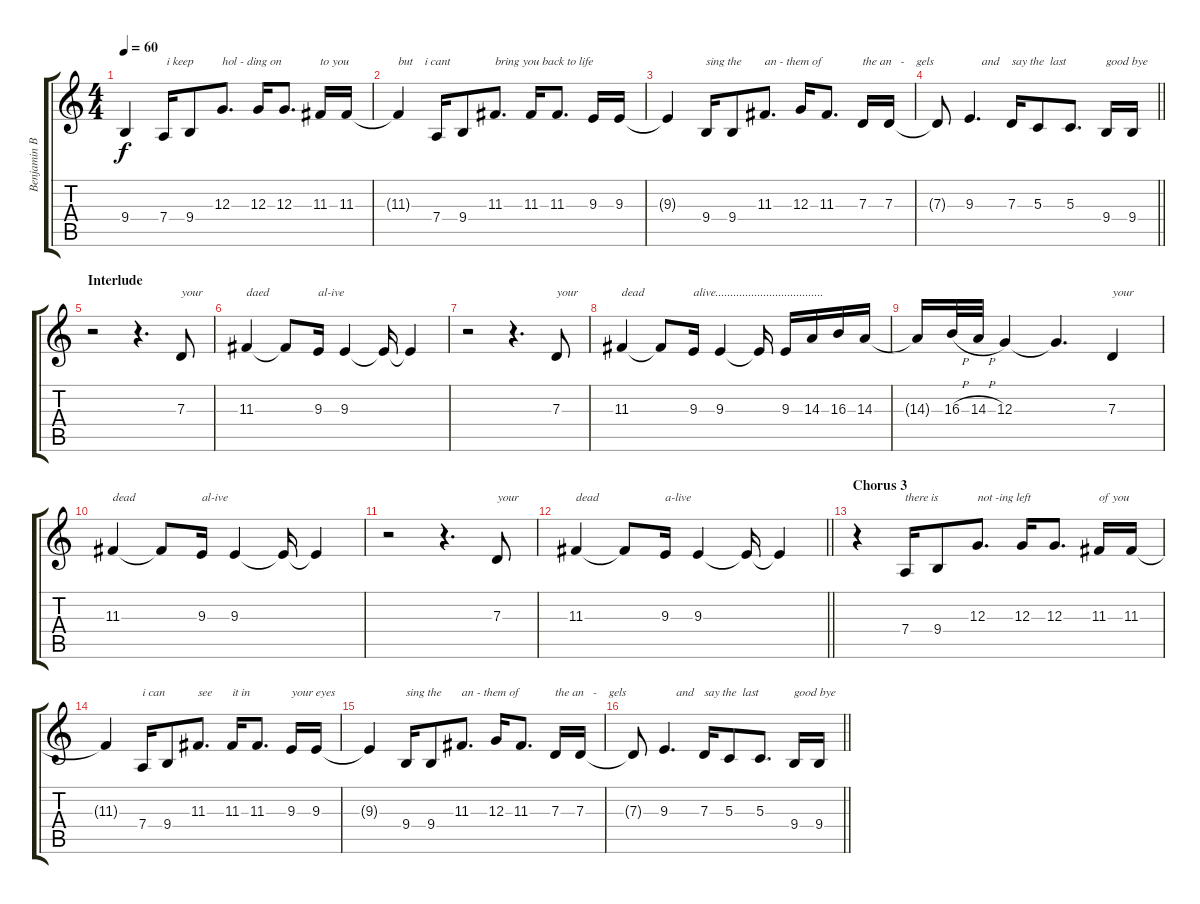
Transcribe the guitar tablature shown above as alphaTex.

\track ("Benjamin Burley" "Benjamin B") {instrument oboe}
\staff {score tabs}
\tuning (E4 B3 G3 D3 A2 E2) {hide}
\ts (4 4)
\tempo 60
\clef g2
\ks c
9.4{t}.4{dy f} 7.4.16{txt " i keep"} 9.4.8 12.3.8{d txt "hol - ding on"} 12.3.16 12.3.8{d} 11.3.16{txt "to you"} 11.3.16 |
11.3{t}.4{txt "but    i cant"} 7.4.16 9.4.8 11.3.8{d txt "bring you back to life"} 11.3.16 11.3.8{d} 9.3.16 9.3.16 |
9.3{t}.4 9.4.16{txt "sing the"} 9.4.8 11.3.8{d txt "an - them of "} 12.3.16 11.3.8{d} 7.3.16{txt "the an   -    gels"} 7.3.16 |
\barLineRight lightlight
7.3{t}.8 9.3.4{d txt "    and"} 7.3.16{txt "say the  last"} 5.3.8 5.3.8{d} 9.4.16{txt "good bye"} 9.4.16 |
\section ("" "Interlude ")
r.2 r.4{d} 7.3.8{txt "your"} |
11.3.4{txt "daed"} 11.3{t}.8 9.3.16{txt "al-ive"} 9.3.4 9.3{t}.16 9.3{t}.4 |
r.2 r.4{d} 7.3.8{txt "your"} |
11.3.4{txt "dead"} 11.3{t}.8 9.3.16{txt "alive...................................."} 9.3.4 9.3{t}.16 9.3.16 14.3.16 16.3.16 14.3.16 |
14.3{t}.16 16.3{h}.32 14.3{h}.32 12.3.4 12.3{t}.4{d} 7.3.4{txt "your"} |
11.3.4{txt "dead"} 11.3{t}.8 9.3.16{txt "al-ive"} 9.3.4 9.3{t}.16 9.3{t}.4 |
r.2 r.4{d} 7.3.8{txt "your"} |
\barLineRight lightlight
11.3.4{txt "dead"} 11.3{t}.8 9.3.16{txt "a-live"} 9.3.4 9.3{t}.16 9.3{t}.4 |
\section ("" "Chorus 3")
r.4 7.4.16{txt "there is"} 9.4.8 12.3.8{d txt "not -ing left "} 12.3.16 12.3.8{d} 11.3.16{txt "of you"} 11.3.16 |
11.3{t}.4 7.4.16{txt "i can"} 9.4.8 11.3.8{d txt "see"} 11.3.16{txt "it in"} 11.3.8{d} 9.3.16{txt "your eyes"} 9.3.16 |
9.3{t}.4 9.4.16{txt "sing the"} 9.4.8 11.3.8{d txt "an - them of "} 12.3.16 11.3.8{d} 7.3.16{txt "the an   -    gels"} 7.3.16 |
\barLineRight lightlight
7.3{t}.8 9.3.4{d txt "    and"} 7.3.16{txt "say the  last"} 5.3.8 5.3.8{d} 9.4.16{txt "good bye"} 9.4.16
